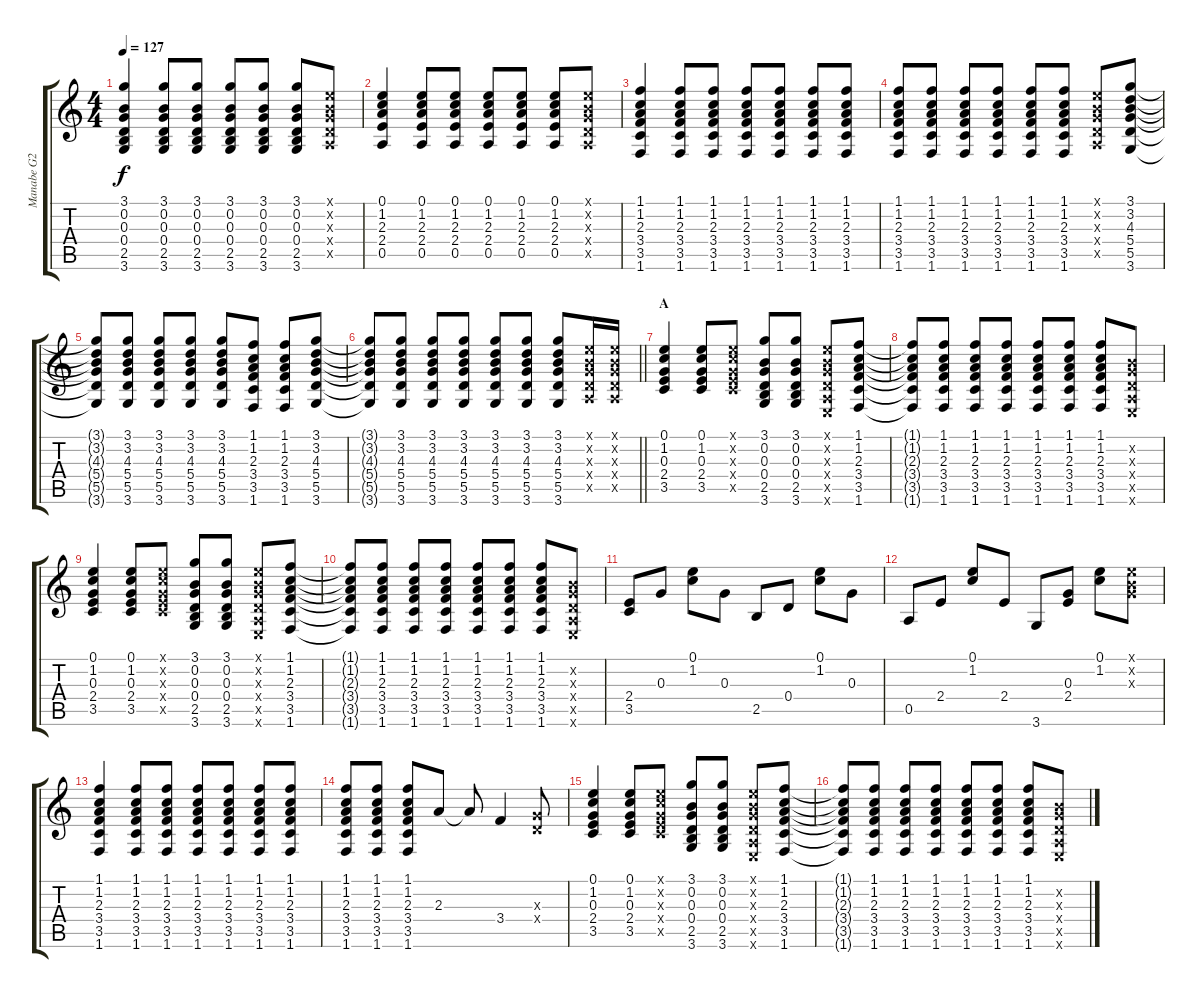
\track ("Manabe G2" "Manabe G2") {instrument overdrivenguitar}
\staff {score tabs}
\tuning (E4 B3 G3 D3 A2 E2) {hide}
\ts (4 4)
\tempo 127
\clef g2
\ks c
(3.1 0.2 0.3 0.4 2.5 3.6).4{dy f} (3.1 0.2 0.3 0.4 2.5 3.6).8 (3.1 0.2 0.3 0.4 2.5 3.6).8 (3.1 0.2 0.3 0.4 2.5 3.6).8 (3.1 0.2 0.3 0.4 2.5 3.6).8 (3.1 0.2 0.3 0.4 2.5 3.6).8 (0.1{x} 0.2{x} 0.3{x} 0.4{x} 0.5{x}).8 |
(0.1 1.2 2.3 2.4 0.5).4 (0.1 1.2 2.3 2.4 0.5).8 (0.1 1.2 2.3 2.4 0.5).8 (0.1 1.2 2.3 2.4 0.5).8 (0.1 1.2 2.3 2.4 0.5).8 (0.1 1.2 2.3 2.4 0.5).8 (0.1{x} 0.2{x} 0.3{x} 0.4{x} 0.5{x}).8 |
(1.1 1.2 2.3 3.4 3.5 1.6).4 (1.1 1.2 2.3 3.4 3.5 1.6).8 (1.1 1.2 2.3 3.4 3.5 1.6).8 (1.1 1.2 2.3 3.4 3.5 1.6).8 (1.1 1.2 2.3 3.4 3.5 1.6).8 (1.1 1.2 2.3 3.4 3.5 1.6).8 (1.1 1.2 2.3 3.4 3.5 1.6).8 |
(1.1 1.2 2.3 3.4 3.5 1.6).8 (1.1 1.2 2.3 3.4 3.5 1.6).8 (1.1 1.2 2.3 3.4 3.5 1.6).8 (1.1 1.2 2.3 3.4 3.5 1.6).8 (1.1 1.2 2.3 3.4 3.5 1.6).8 (1.1 1.2 2.3 3.4 3.5 1.6).8 (0.1{x} 0.2{x} 0.3{x} 0.4{x} 0.5{x}).8 (3.1 3.2 4.3 5.4 5.5 3.6).8 |
(3.1{t} 3.2{t} 4.3{t} 5.4{t} 5.5{t} 3.6{t}).8 (3.1 3.2 4.3 5.4 5.5 3.6).8 (3.1 3.2 4.3 5.4 5.5 3.6).8 (3.1 3.2 4.3 5.4 5.5 3.6).8 (3.1 3.2 4.3 5.4 5.5 3.6).8 (1.1 1.2 2.3 3.4 3.5 1.6).8 (1.1 1.2 2.3 3.4 3.5 1.6).8 (3.1 3.2 4.3 5.4 5.5 3.6).8 |
\barLineRight lightlight
(3.1{t} 3.2{t} 4.3{t} 5.4{t} 5.5{t} 3.6{t}).8 (3.1 3.2 4.3 5.4 5.5 3.6).8 (3.1 3.2 4.3 5.4 5.5 3.6).8 (3.1 3.2 4.3 5.4 5.5 3.6).8 (3.1 3.2 4.3 5.4 5.5 3.6).8 (3.1 3.2 4.3 5.4 5.5 3.6).8 (3.1 3.2 4.3 5.4 5.5 3.6).8 (0.1{x} 0.2{x} 0.3{x} 0.4{x} 0.5{x}).16 (0.1{x} 0.2{x} 0.3{x} 0.4{x} 0.5{x}).16 |
\section ("" "A")
(0.1 1.2 0.3 2.4 3.5).4 (0.1 1.2 0.3 2.4 3.5).8 (0.1{x} 1.2{x} 0.3{x} 2.4{x} 3.5{x}).8 (3.1 0.2 0.3 0.4 2.5 3.6).8 (3.1 0.2 0.3 0.4 2.5 3.6).8 (0.1{x} 0.2{x} 0.3{x} 0.4{x} 0.5{x} 0.6{x}).8 (1.1 1.2 2.3 3.4 3.5 1.6).8 |
(1.1{t} 1.2{t} 2.3{t} 3.4{t} 3.5{t} 1.6{t}).8 (1.1 1.2 2.3 3.4 3.5 1.6).8 (1.1 1.2 2.3 3.4 3.5 1.6).8 (1.1 1.2 2.3 3.4 3.5 1.6).8 (1.1 1.2 2.3 3.4 3.5 1.6).8 (1.1 1.2 2.3 3.4 3.5 1.6).8 (1.1 1.2 2.3 3.4 3.5 1.6).8 (0.2{x} 0.3{x} 0.4{x} 0.5{x} 0.6{x}).8 |
(0.1 1.2 0.3 2.4 3.5).4 (0.1 1.2 0.3 2.4 3.5).8 (0.1{x} 1.2{x} 0.3{x} 2.4{x} 3.5{x}).8 (3.1 0.2 0.3 0.4 2.5 3.6).8 (3.1 0.2 0.3 0.4 2.5 3.6).8 (0.1{x} 0.2{x} 0.3{x} 0.4{x} 0.5{x} 0.6{x}).8 (1.1 1.2 2.3 3.4 3.5 1.6).8 |
(1.1{t} 1.2{t} 2.3{t} 3.4{t} 3.5{t} 1.6{t}).8 (1.1 1.2 2.3 3.4 3.5 1.6).8 (1.1 1.2 2.3 3.4 3.5 1.6).8 (1.1 1.2 2.3 3.4 3.5 1.6).8 (1.1 1.2 2.3 3.4 3.5 1.6).8 (1.1 1.2 2.3 3.4 3.5 1.6).8 (1.1 1.2 2.3 3.4 3.5 1.6).8 (0.2{x} 0.3{x} 0.4{x} 0.5{x} 0.6{x}).8 |
(2.4 3.5).8 0.3.8 (0.1 1.2).8 0.3.8 2.5.8 0.4.8 (0.1 1.2).8 0.3.8 |
0.5.8 2.4.8 (0.1 1.2).8 2.4.8 3.6.8 (0.3 2.4).8 (0.1 1.2).8 (0.1{x} 0.2{x} 0.3{x}).8 |
(1.1 1.2 2.3 3.4 3.5 1.6).4 (1.1 1.2 2.3 3.4 3.5 1.6).8 (1.1 1.2 2.3 3.4 3.5 1.6).8 (1.1 1.2 2.3 3.4 3.5 1.6).8 (1.1 1.2 2.3 3.4 3.5 1.6).8 (1.1 1.2 2.3 3.4 3.5 1.6).8 (1.1 1.2 2.3 3.4 3.5 1.6).8 |
(1.1 1.2 2.3 3.4 3.5 1.6).8 (1.1 1.2 2.3 3.4 3.5 1.6).8 (1.1 1.2 2.3 3.4 3.5 1.6).8 2.3.8 2.3{t}.8 3.4.4 (0.3{x} 0.4{x}).8 |
(0.1 1.2 0.3 2.4 3.5).4 (0.1 1.2 0.3 2.4 3.5).8 (0.1{x} 1.2{x} 0.3{x} 2.4{x} 3.5{x}).8 (3.1 0.2 0.3 0.4 2.5 3.6).8 (3.1 0.2 0.3 0.4 2.5 3.6).8 (0.1{x} 0.2{x} 0.3{x} 0.4{x} 0.5{x} 0.6{x}).8 (1.1 1.2 2.3 3.4 3.5 1.6).8 |
(1.1{t} 1.2{t} 2.3{t} 3.4{t} 3.5{t} 1.6{t}).8 (1.1 1.2 2.3 3.4 3.5 1.6).8 (1.1 1.2 2.3 3.4 3.5 1.6).8 (1.1 1.2 2.3 3.4 3.5 1.6).8 (1.1 1.2 2.3 3.4 3.5 1.6).8 (1.1 1.2 2.3 3.4 3.5 1.6).8 (1.1 1.2 2.3 3.4 3.5 1.6).8 (0.2{x} 0.3{x} 0.4{x} 0.5{x} 0.6{x}).8
